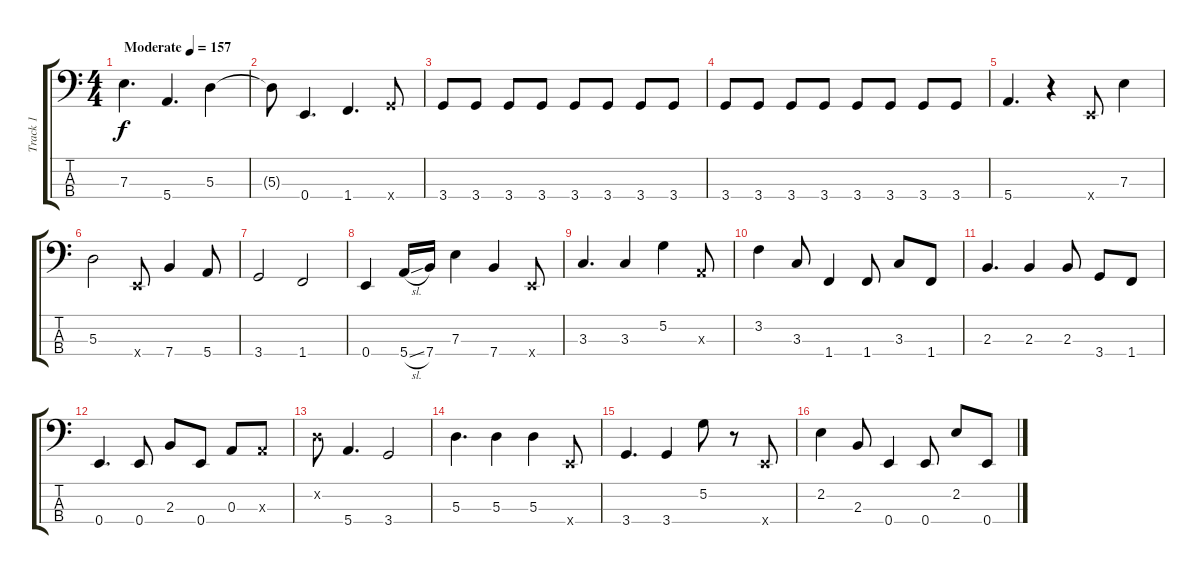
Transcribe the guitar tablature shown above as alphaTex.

\track ("Track 1" "Track 1") {instrument electricbassfinger}
\staff {score tabs}
\tuning (G2 D2 A1 E1) {hide}
\ts (4 4)
\tempo (157 "Moderate")
\clef f4
\ks c
7.3.4{d dy f instrument electricbassfinger} 5.4.4{d} 5.3.4 |
5.3{t}.8 0.4.4{d} 1.4.4{d} 3.4{x}.8 |
3.4.8 3.4.8 3.4.8 3.4.8 3.4.8 3.4.8 3.4.8 3.4.8 |
3.4.8 3.4.8 3.4.8 3.4.8 3.4.8 3.4.8 3.4.8 3.4.8 |
5.4.4{d} r.4 0.4{x}.8 7.3.4 |
5.3.2 0.4{x}.8 7.4.4 5.4.8 |
3.4.2 1.4.2 |
0.4.4 5.4{sl}.16 7.4.16 7.3.4 7.4.4 0.4{x}.8 |
3.3.4{d} 3.3.4 5.2.4 0.3{x}.8 |
3.2.4 3.3.8 1.4.4 1.4.8 3.3.8 1.4.8 |
2.3.4{d} 2.3.4 2.3.8 3.4.8 1.4.8 |
0.4.4{d} 0.4.8 2.3.8 0.4.8 0.3.8 0.3{x}.8 |
0.2{x}.8 5.4.4{d} 3.4.2 |
5.3.4{d} 5.3.4 5.3.4 0.4{x}.8 |
3.4.4{d} 3.4.4 5.2.8 r.8 0.4{x}.8 |
2.2.4 2.3.8 0.4.4 0.4.8 2.2.8 0.4.8
